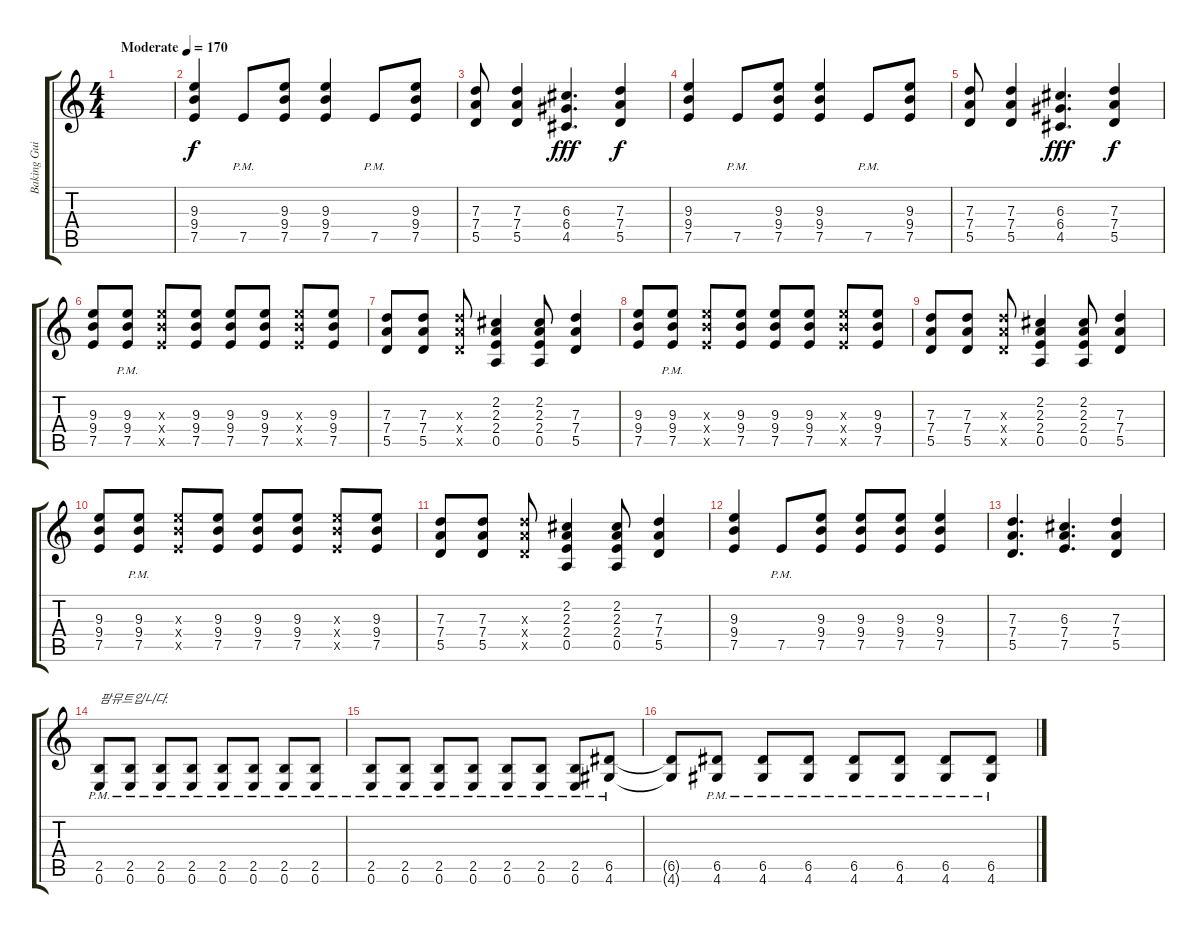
\track ("Baking Guitar" "Baking Gui") {instrument distortionguitar}
\staff {score tabs}
\tuning (E4 B3 G3 D3 A2 E2) {hide}
\ts (4 4)
\tempo (170 "Moderate")
\clef g2
\ks c
|
(9.3 9.4 7.5).4 7.5{pm}.8 (9.3 9.4 7.5).8 (9.3 9.4 7.5).4 7.5{pm}.8 (9.3 9.4 7.5).8 |
(7.3 7.4 5.5).8 (7.3 7.4 5.5).4 (6.3 6.4 4.5).4{d dy fff} (7.3 7.4 5.5).4{dy f} |
(9.3 9.4 7.5).4 7.5{pm}.8 (9.3 9.4 7.5).8 (9.3 9.4 7.5).4 7.5{pm}.8 (9.3 9.4 7.5).8 |
(7.3 7.4 5.5).8 (7.3 7.4 5.5).4 (6.3 6.4 4.5).4{d dy fff} (7.3 7.4 5.5).4{dy f} |
(9.3 9.4 7.5).8 (9.3 9.4 7.5{pm}).8 (9.3{x} 9.4{x} 7.5{x}).8 (9.3 9.4 7.5).8 (9.3 9.4 7.5).8 (9.3 9.4 7.5).8 (9.3{x} 9.4{x} 7.5{x}).8 (9.3 9.4 7.5).8 |
(7.3 7.4 5.5).8 (7.3 7.4 5.5).8 (7.3{x} 7.4{x} 5.5{x}).8 (2.2 2.3 2.4 0.5).4 (2.2 2.3 2.4 0.5).8 (7.3 7.4 5.5).4 |
(9.3 9.4 7.5).8 (9.3 9.4 7.5{pm}).8 (9.3{x} 9.4{x} 7.5{x}).8 (9.3 9.4 7.5).8 (9.3 9.4 7.5).8 (9.3 9.4 7.5).8 (9.3{x} 9.4{x} 7.5{x}).8 (9.3 9.4 7.5).8 |
(7.3 7.4 5.5).8 (7.3 7.4 5.5).8 (7.3{x} 7.4{x} 5.5{x}).8 (2.2 2.3 2.4 0.5).4 (2.2 2.3 2.4 0.5).8 (7.3 7.4 5.5).4 |
(9.3 9.4 7.5).8 (9.3 9.4 7.5{pm}).8 (9.3{x} 9.4{x} 7.5{x}).8 (9.3 9.4 7.5).8 (9.3 9.4 7.5).8 (9.3 9.4 7.5).8 (9.3{x} 9.4{x} 7.5{x}).8 (9.3 9.4 7.5).8 |
(7.3 7.4 5.5).8 (7.3 7.4 5.5).8 (7.3{x} 7.4{x} 5.5{x}).8 (2.2 2.3 2.4 0.5).4 (2.2 2.3 2.4 0.5).8 (7.3 7.4 5.5).4 |
(9.3 9.4 7.5).4 7.5{pm}.8 (9.3 9.4 7.5).8 (9.3 9.4 7.5).8 (9.3 9.4 7.5).8 (9.3 9.4 7.5).4 |
(7.3 7.4 5.5).4{d} (6.3 7.4 7.5).4{d} (7.3 7.4 5.5).4 |
(2.5 0.6{pm}).8{txt "팜뮤트입니다."} (2.5{pm} 0.6{pm}).8 (2.5{pm} 0.6{pm}).8 (2.5 0.6{pm}).8 (2.5{pm} 0.6{pm}).8 (2.5{pm} 0.6{pm}).8 (2.5 0.6{pm}).8 (2.5{pm} 0.6{pm}).8 |
(2.5 0.6{pm}).8 (2.5{pm} 0.6{pm}).8 (2.5{pm} 0.6{pm}).8 (2.5 0.6{pm}).8 (2.5{pm} 0.6{pm}).8 (2.5{pm} 0.6{pm}).8 (2.5 0.6{pm}).8 (6.5{pm} 4.6{pm}).8 |
(6.5{t} 4.6{t}).8 (6.5 4.6{pm}).8 (6.5 4.6{pm}).8 (6.5 4.6{pm}).8 (6.5 4.6{pm}).8 (6.5 4.6{pm}).8 (6.5 4.6{pm}).8 (6.5 4.6{pm}).8
